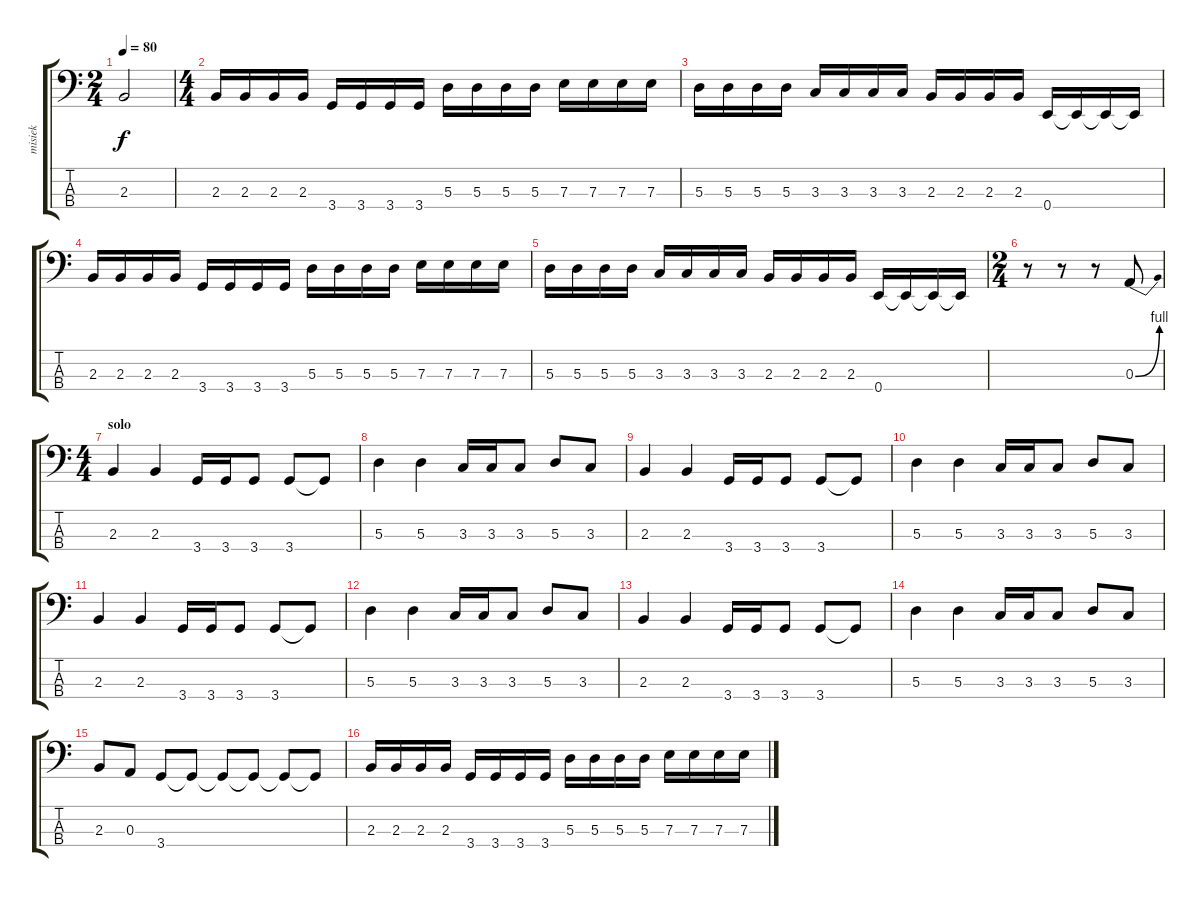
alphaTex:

\track ("misiek" "misiek") {instrument electricbasspick}
\staff {score tabs}
\tuning (G2 D2 A1 E1) {hide}
\ts (2 4)
\tempo 80
\clef f4
\ks c
2.3{t}.2{dy f} |
\ts (4 4)
2.3.16 2.3.16 2.3.16 2.3.16 3.4.16 3.4.16 3.4.16 3.4.16 5.3.16 5.3.16 5.3.16 5.3.16 7.3.16 7.3.16 7.3.16 7.3.16 |
5.3.16 5.3.16 5.3.16 5.3.16 3.3.16 3.3.16 3.3.16 3.3.16 2.3.16 2.3.16 2.3.16 2.3.16 0.4.16 0.4{t}.16 0.4{t}.16 0.4{t}.16 |
2.3.16 2.3.16 2.3.16 2.3.16 3.4.16 3.4.16 3.4.16 3.4.16 5.3.16 5.3.16 5.3.16 5.3.16 7.3.16 7.3.16 7.3.16 7.3.16 |
5.3.16 5.3.16 5.3.16 5.3.16 3.3.16 3.3.16 3.3.16 3.3.16 2.3.16 2.3.16 2.3.16 2.3.16 0.4.16 0.4{t}.16 0.4{t}.16 0.4{t}.16 |
\ts (2 4)
r.8 r.8 r.8 0.3{be (bend 0 0 60 4)}.8 |
\ts (4 4)
\section ("" "solo")
2.3.4 2.3.4 3.4.16 3.4.16 3.4.8 3.4.8 3.4{t}.8 |
5.3.4 5.3.4 3.3.16 3.3.16 3.3.8 5.3.8 3.3.8 |
2.3.4 2.3.4 3.4.16 3.4.16 3.4.8 3.4.8 3.4{t}.8 |
5.3.4 5.3.4 3.3.16 3.3.16 3.3.8 5.3.8 3.3.8 |
2.3.4 2.3.4 3.4.16 3.4.16 3.4.8 3.4.8 3.4{t}.8 |
5.3.4 5.3.4 3.3.16 3.3.16 3.3.8 5.3.8 3.3.8 |
2.3.4 2.3.4 3.4.16 3.4.16 3.4.8 3.4.8 3.4{t}.8 |
5.3.4 5.3.4 3.3.16 3.3.16 3.3.8 5.3.8 3.3.8 |
2.3.8 0.3.8 3.4.8 3.4{t}.8 3.4{t}.8 3.4{t}.8 3.4{t}.8 3.4{t}.8 |
2.3.16 2.3.16 2.3.16 2.3.16 3.4.16 3.4.16 3.4.16 3.4.16 5.3.16 5.3.16 5.3.16 5.3.16 7.3.16 7.3.16 7.3.16 7.3.16
